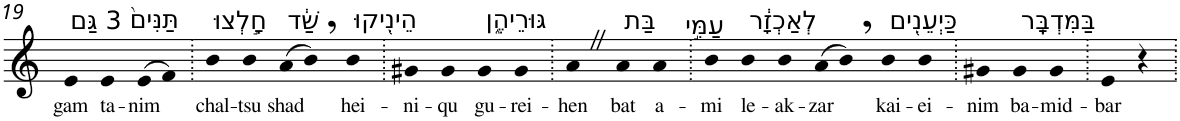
**kern	**text
*part1	*part1
*staff1	*staff1
*I"Piano	*
*I'Pno	*
!!LO:PB:g=z
*clefG2	*
*k[]	*
=19	=19
!LO:TX:a:t=3 גַּם	!
!	!LO:LY:b
4e	gam
!LO:TX:a:t=תַּנִּים֙	!
!	!LO:LY:b
4e	ta-
!	!LO:LY:b
(>8e	-nim
8f)	.
=20.	=20.
!LO:TX:a:t=חָ֣לְצוּ	!
!	!LO:LY:b
4b	chal-
!	!LO:LY:b
4b	-tsu
!LO:TX:a:t=שַׁ֔ד	!
!	!LO:LY:b
(>8a	shad
8b,)	.
!LO:TX:a:t=הֵינִ֖יקוּ	!
!	!LO:LY:b
4b	hei-
=21.	=21.
!	!LO:LY:b
4g#X	-ni-
!	!LO:LY:b
4g#	-qu
!LO:TX:a:t=גּוּרֵיהֶ֑ן	!
!	!LO:LY:b
4g#	gu-
!	!LO:LY:b
4g#	-rei-
=22.	=22.
!	!LO:LY:b
4aZ	-hen
!LO:TX:a:t=בַּת	!
!	!LO:LY:b
4a	bat
!LO:TX:a:t=עַמִּ֣י	!
!	!LO:LY:b
4a	a-
=23.	=23.
!	!LO:LY:b
4b	-mi
!LO:TX:a:t=לְאַכְזָ֔ר	!
!	!LO:LY:b
4b	le-
!	!LO:LY:b
4b	-ak-
!	!LO:LY:b
(>8a	-zar
8b,)	.
!LO:TX:a:t=כַּיְעֵנִ֖ים	!
!	!LO:LY:b
4b	kai-
!	!LO:LY:b
4b	-ei-
=24.	=24.
!	!LO:LY:b
4g#X	-nim
!LO:TX:a:t=בַּמִּדְבָּֽר	!
!	!LO:LY:b
4g#	ba-
!	!LO:LY:b
4g#	-mid-
=25.	=25.
!	!LO:LY:b
4e	-bar
4r	.
=.	=.
*-	*-
